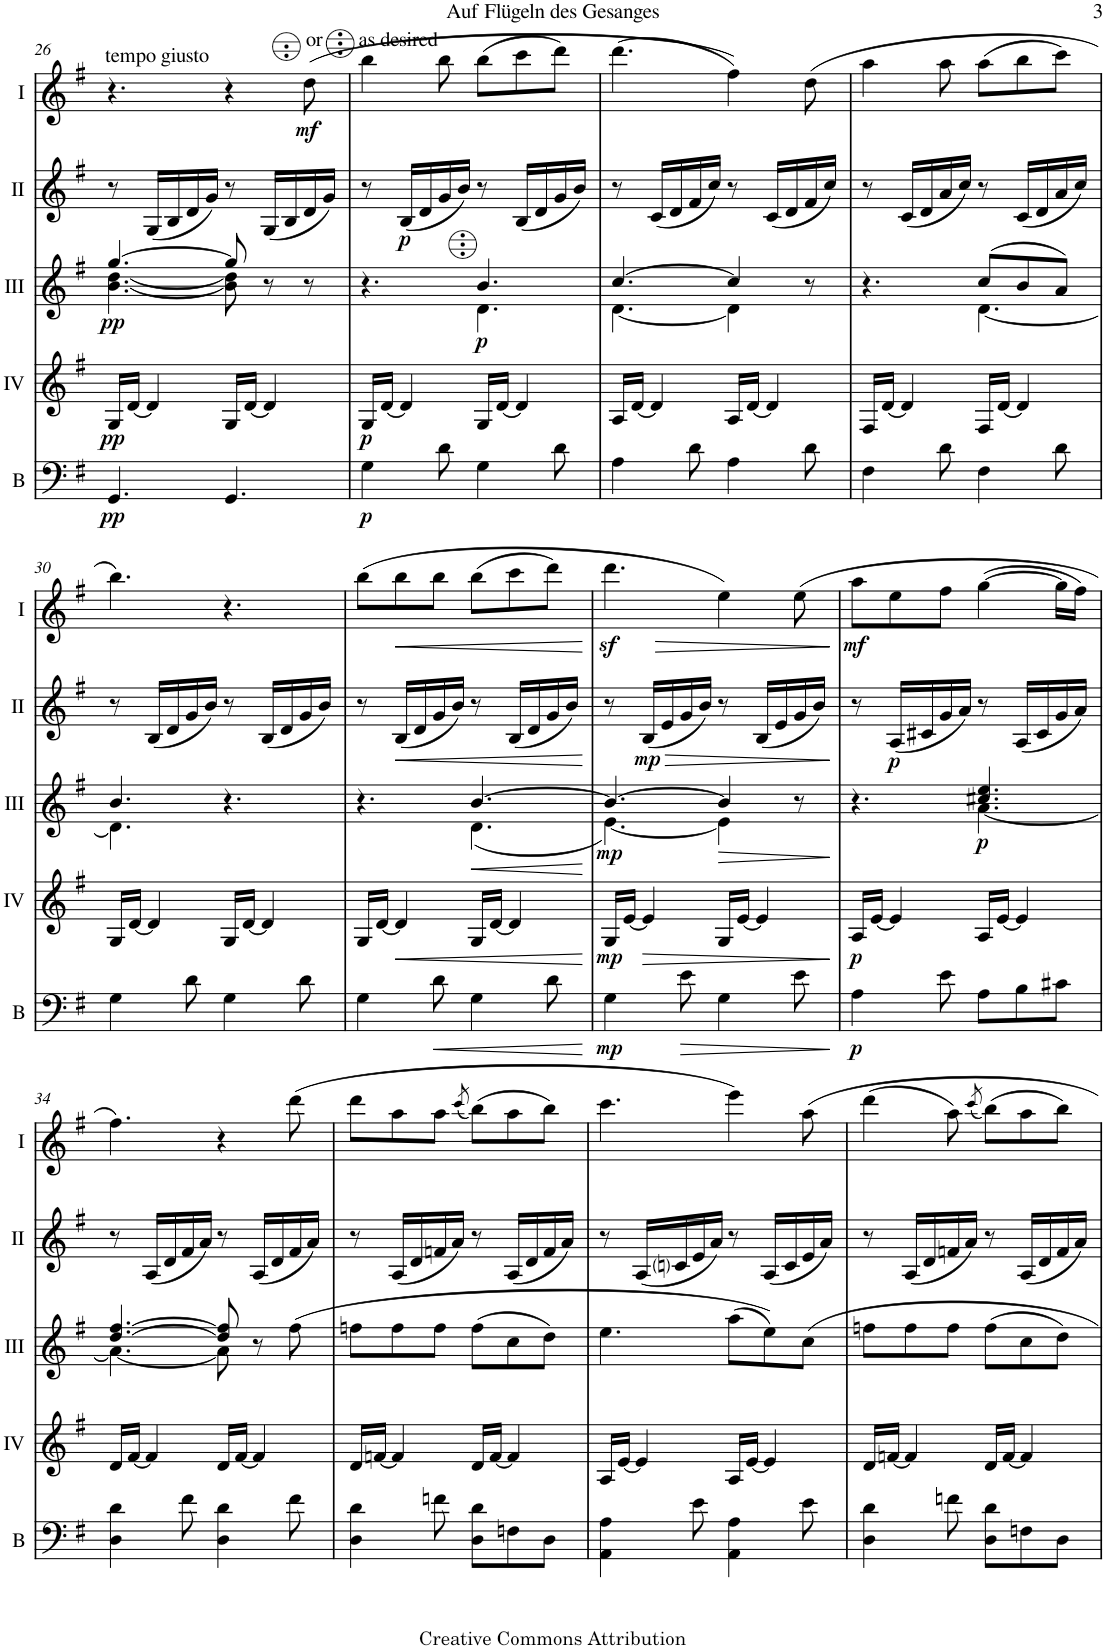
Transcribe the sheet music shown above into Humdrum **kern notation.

**kern	**dynam	**kern	**dynam	**kern	**dynam	**kern	**dynam	**kern	**dynam
*part5	*part5	*part4	*part4	*part3	*part3	*part2	*part2	*part1	*part1
*staff5	*staff5	*staff4	*staff4	*staff3	*staff3	*staff2	*staff2	*staff1	*staff1
*I"Bass	*	*I"Acc. 4	*	*I"Acc. 3	*	*I"Acc. 2	*	*I"Acc. 1	*
*I'B	*	*	*	*	*	*	*	*	*
!!LO:PB:g=z
*clefF4	*	*clefG2	*	*clefG2	*	*clefG2	*	*clefG2	*
*Trd7c12	*	*Trd7c12	*	*Trd7c12	*	*	*	*	*
*k[f#]	*	*k[f#]	*	*k[f#]	*	*k[f#]	*	*k[f#]	*
*M6/8	*	*M6/8	*	*M6/8	*	*M6/8	*	*M6/8	*
=26	=26	=26	=26	=26	=26	=26	=26	=26	=26
*	*	*	*	*^	*	*	*	*	*
!	!	!	!	!	!	!	!	!	!LO:TX:a:t=tempo giusto	!
!	!LO:DY:b	!	!LO:DY:b	!	!	!LO:DY:b	!	!	!	!
4.GG/	pp	16G/LL	pp	[4.gg/	[4.b\ [4.dd\	pp	8r	.	4.r	.
.	.	[16d/JJ	.	.	.	.	.	.	.	.
.	.	4d/]	.	.	.	.	(16G/LL	.	.	.
.	.	.	.	.	.	.	16B/	.	.	.
.	.	.	.	.	.	.	16d/	.	.	.
.	.	.	.	.	.	.	16g/JJ)	.	.	.
4.GG/	.	16G/LL	.	8gg/]	8b\] 8dd\]	.	8r	.	4r	.
.	.	[16d/JJ	.	.	.	.	.	.	.	.
.	.	4d/]	.	8r	8ryy	.	(16G/LL	.	.	.
.	.	.	.	.	.	.	16B/	.	.	.
!	!	!	!	!	!	!	!	!	!LO:TX:a:t=or       as desired	!
!	!	!	!	!	!	!	!	!	!	!LO:DY:b
.	.	.	.	8r	8ryy	.	16d/	.	(8d\	mf
.	.	.	.	.	.	.	16g/JJ)	.	.	.
=27	=27	=27	=27	=27	=27	=27	=27	=27	=27	=27
!	!LO:DY:b	!	!LO:DY:b	!	!	!	!	!	!	!
4G\	p	16G/LL	p	4.r	4.ryy	.	8r	.	4b\	.
.	.	[16d/JJ	.	.	.	.	.	.	.	.
!	!	!	!	!	!	!	!	!LO:DY:b	!	!
.	.	4d/]	.	.	.	.	(16B/LL	p	.	.
.	.	.	.	.	.	.	16d/	.	.	.
8d\	.	.	.	.	.	.	16g/	.	8b\	.
.	.	.	.	.	.	.	16b/JJ)	.	.	.
!	!	!	!	!	!	!LO:DY:b	!	!	!	!
4G\	.	16G/LL	.	4.b/	4.d\	p	8r	.	(8b\L	.
.	.	[16d/JJ	.	.	.	.	.	.	.	.
.	.	4d/]	.	.	.	.	(16B/LL	.	8cc\	.
.	.	.	.	.	.	.	16d/	.	.	.
8d\	.	.	.	.	.	.	16g/	.	8dd\J)	.
.	.	.	.	.	.	.	16b/JJ)	.	.	.
=28	=28	=28	=28	=28	=28	=28	=28	=28	=28	=28
4A\	.	16A/LL	.	[4.cc/	[4.d\	.	8r	.	(4.dd\	.
.	.	[16d/JJ	.	.	.	.	.	.	.	.
.	.	4d/]	.	.	.	.	(16c/LL	.	.	.
.	.	.	.	.	.	.	16d/	.	.	.
8d\	.	.	.	.	.	.	16f#/	.	.	.
.	.	.	.	.	.	.	16cc/JJ)	.	.	.
4A\	.	16A/LL	.	4cc/]	4d\]	.	8r	.	4f#\))	.
.	.	[16d/JJ	.	.	.	.	.	.	.	.
.	.	4d/]	.	.	.	.	(16c/LL	.	.	.
.	.	.	.	.	.	.	16d/	.	.	.
8d\	.	.	.	8r	8ryy	.	16f#/	.	(8d\	.
.	.	.	.	.	.	.	16cc/JJ)	.	.	.
=29	=29	=29	=29	=29	=29	=29	=29	=29	=29	=29
4F#\	.	16F#/LL	.	4.r	4.ryy	.	8r	.	4a\	.
.	.	[16d/JJ	.	.	.	.	.	.	.	.
.	.	4d/]	.	.	.	.	(16c/LL	.	.	.
.	.	.	.	.	.	.	16d/	.	.	.
8d\	.	.	.	.	.	.	16a/	.	8a\	.
.	.	.	.	.	.	.	16cc/JJ)	.	.	.
4F#\	.	16F#/LL	.	(8cc/L	[4.d\	.	8r	.	(8a\L	.
.	.	[16d/JJ	.	.	.	.	.	.	.	.
.	.	4d/]	.	8b/	.	.	(16c/LL	.	8b\	.
.	.	.	.	.	.	.	16d/	.	.	.
8d\	.	.	.	8a/J)	.	.	16a/	.	8cc\J)	.
.	.	.	.	.	.	.	16cc/JJ)	.	.	.
!!LO:LB:g=z
=30	=30	=30	=30	=30	=30	=30	=30	=30	=30	=30
4G\	.	16G/LL	.	4.b/	4.d\]	.	8r	.	4.b\)	.
.	.	[16d/JJ	.	.	.	.	.	.	.	.
.	.	4d/]	.	.	.	.	(16B/LL	.	.	.
.	.	.	.	.	.	.	16d/	.	.	.
8d\	.	.	.	.	.	.	16g/	.	.	.
.	.	.	.	.	.	.	16b/JJ)	.	.	.
4G\	.	16G/LL	.	4.r	4.ryy	.	8r	.	4.r	.
.	.	[16d/JJ	.	.	.	.	.	.	.	.
.	.	4d/]	.	.	.	.	(16B/LL	.	.	.
.	.	.	.	.	.	.	16d/	.	.	.
8d\	.	.	.	.	.	.	16g/	.	.	.
.	.	.	.	.	.	.	16b/JJ)	.	.	.
=31	=31	=31	=31	=31	=31	=31	=31	=31	=31	=31
4G\	.	16G/LL	.	4.r	4.ryy	.	8r	.	(8b\L	.
.	.	[16d/JJ	.	.	.	.	.	.	.	.
!	!	!	!LO:HP:b	!	!	!	!	!LO:HP:b	!	!LO:HP:b
.	.	4d/]	<	.	.	.	(16B/LL	<	8b\	<
.	.	.	.	.	.	.	16d/	.	.	.
!	!LO:HP:b	!	!	!	!	!	!	!	!	!
8d\	<	.	.	.	.	.	16g/	.	8b\J	.
.	.	.	.	.	.	.	16b/JJ)	.	.	.
!	!	!	!	!	!	!LO:HP:b	!	!	!	!
4G\	.	16G/LL	.	[4.b/	(4.d\	<	8r	.	(8b\L	.
.	.	[16d/JJ	.	.	.	.	.	.	.	.
.	.	4d/]	.	.	.	.	(16B/LL	.	8cc\	.
.	.	.	.	.	.	.	16d/	.	.	.
8d\	.	.	.	.	.	.	16g/	.	8dd\J)	.
.	.	.	.	.	.	.	16b/JJ)	.	.	.
*	*	*	*	*v	*v	*	*	*	*	*
.	[	.	[	.	[	.	[	.	[
=32	=32	=32	=32	=32	=32	=32	=32	=32	=32
*	*	*	*	*^	*	*	*	*	*
!	!LO:DY:b	!	!LO:DY:b	!	!	!LO:DY:b	!	!	!	!LO:HP:b
4G\	mp	16G/LL	mp	4.b/_	[4.e\)	mp	8r	.	4.ddz<\	>
.	.	[16e/JJ	.	.	.	.	.	.	.	.
!	!	!	!LO:HP:b	!	!	!	!	!LO:HP:b	!	!
!	!	!	!	!	!	!	!	!LO:DY:n=1:b	!	!
.	.	4e/]	>	.	.	.	(16B/LL	> mp	.	.
.	.	.	.	.	.	.	16e/	.	.	.
!	!LO:HP:b	!	!	!	!	!	!	!	!	!
8e\	>	.	.	.	.	.	16g/	.	.	.
.	.	.	.	.	.	.	16b/JJ)	.	.	.
!	!	!	!	!	!	!LO:HP:b	!	!	!	!
4G\	.	16G/LL	.	4b/]	4e\]	>	8r	.	4e\)	.
.	.	[16e/JJ	.	.	.	.	.	.	.	.
.	.	4e/]	.	.	.	.	(16B/LL	.	.	.
.	.	.	.	.	.	.	16e/	.	.	.
8e\	.	.	.	8r	8ryy	.	16g/	.	(8e\	.
.	.	.	.	.	.	.	16b/JJ)	.	.	.
*	*	*	*	*v	*v	*	*	*	*	*
.	]	.	]	.	]	.	]	.	]
=33	=33	=33	=33	=33	=33	=33	=33	=33	=33
*	*	*	*	*^	*	*	*	*	*
!	!LO:DY:b	!	!LO:DY:b	!	!	!	!	!	!	!LO:DY:b
4A\	p	16A/LL	p	4.r	4.ryy	.	8r	.	8a\L	mf
.	.	[16e/JJ	.	.	.	.	.	.	.	.
!	!	!	!	!	!	!	!	!LO:DY:b	!	!
.	.	4e/]	.	.	.	.	(16A/LL	p	8e\	.
.	.	.	.	.	.	.	16c#X/	.	.	.
8e\	.	.	.	.	.	.	16g/	.	8f#\J	.
.	.	.	.	.	.	.	16a/JJ)	.	.	.
!	!	!	!	!	!	!LO:DY:b	!	!	!	!
8A\L	.	16A/LL	.	4.cc#X/ 4.ee/	[4.a\	p	8r	.	([4g\	.
.	.	[16e/JJ	.	.	.	.	.	.	.	.
8B\	.	4e/]	.	.	.	.	(16A/LL	.	.	.
.	.	.	.	.	.	.	16c#/	.	.	.
8c#X\J	.	.	.	.	.	.	16g/	.	16g\LL]	.
.	.	.	.	.	.	.	16a/JJ)	.	16f#\JJ)	.
!!LO:LB:g=z
=34	=34	=34	=34	=34	=34	=34	=34	=34	=34	=34
4D\ 4d\	.	16d/LL	.	[4.dd/ [4.ff#/	4.a\_	.	8r	.	4.f#\)	.
.	.	[16f#/JJ	.	.	.	.	.	.	.	.
.	.	4f#/]	.	.	.	.	(16A/LL	.	.	.
.	.	.	.	.	.	.	16d/	.	.	.
8f#\	.	.	.	.	.	.	16f#/	.	.	.
.	.	.	.	.	.	.	16a/JJ)	.	.	.
4D\ 4d\	.	16d/LL	.	8dd/] 8ff#/]	8a\]	.	8r	.	4r	.
.	.	[16f#/JJ	.	.	.	.	.	.	.	.
.	.	4f#/]	.	8r	8ryy	.	(16A/LL	.	.	.
.	.	.	.	.	.	.	16d/	.	.	.
8f#\	.	.	.	(8ff#\	8ryy	.	16f#/	.	(8dd\	.
.	.	.	.	.	.	.	16a/JJ)	.	.	.
*	*	*	*	*v	*v	*	*	*	*	*
=35	=35	=35	=35	=35	=35	=35	=35	=35	=35
4D\ 4d\	.	16d/LL	.	8ffn\L	.	8r	.	8dd\L	.
.	.	[16fn/JJ	.	.	.	.	.	.	.
.	.	4f/]	.	8ff\	.	(16A/LL	.	8a\	.
.	.	.	.	.	.	16d/	.	.	.
8fn\	.	.	.	8ff\J	.	16fn/	.	8a\J	.
.	.	.	.	.	.	16a/JJ)	.	.	.
.	.	.	.	.	.	.	.	(8qcc/	.
8D\ 8d\L	.	16d/LL	.	(8ff\L	.	8r	.	(8b\L)	.
.	.	[16f/JJ	.	.	.	.	.	.	.
8Fn\	.	4f/]	.	8cc\	.	(16A/LL	.	8a\	.
.	.	.	.	.	.	16d/	.	.	.
8D\J	.	.	.	8dd\J)	.	16f/	.	8b\J)	.
.	.	.	.	.	.	16a/JJ)	.	.	.
=36	=36	=36	=36	=36	=36	=36	=36	=36	=36
4AA\ 4A\	.	16A/LL	.	4.ee\	.	8r	.	4.cc\	.
.	.	[16e/JJ	.	.	.	.	.	.	.
.	.	4e/]	.	.	.	(16A/LL	.	.	.
.	.	.	.	.	.	16cni/	.	.	.
8e\	.	.	.	.	.	16e/	.	.	.
.	.	.	.	.	.	16a/JJ)	.	.	.
4AA\ 4A\	.	16A/LL	.	(8aa\L	.	8r	.	4ee\)	.
.	.	[16e/JJ	.	.	.	.	.	.	.
.	.	4e/]	.	8ee\))	.	(16A/LL	.	.	.
.	.	.	.	.	.	16c/	.	.	.
8e\	.	.	.	8cc\J	.	16e/	.	8a\	.
.	.	.	.	.	.	16a/JJ)	.	.	.
=37	=37	=37	=37	=37	=37	=37	=37	=37	=37
4D\ 4d\	.	16d/LL	.	8ffn\L	.	8r	.	(4dd\	.
.	.	[16fn/JJ	.	.	.	.	.	.	.
.	.	4f/]	.	8ff\	.	(16A/LL	.	.	.
.	.	.	.	.	.	16d/	.	.	.
8fn\	.	.	.	8ff\J	.	16fn/	.	8a\)	.
.	.	.	.	.	.	16a/JJ)	.	.	.
.	.	.	.	.	.	.	.	(8qcc/	.
8D\ 8d\L	.	16d/LL	.	(8ff\L	.	8r	.	(8b\L)	.
.	.	[16f/JJ	.	.	.	.	.	.	.
8Fn\	.	4f/]	.	8cc\	.	(16A/LL	.	8a\	.
.	.	.	.	.	.	16d/	.	.	.
8D\J	.	.	.	8dd\J)	.	16f/	.	8b\J)	.
.	.	.	.	.	.	16a/JJ)	.	.	.
=	=	=	=	=	=	=	=	=	=
*-	*-	*-	*-	*-	*-	*-	*-	*-	*-
